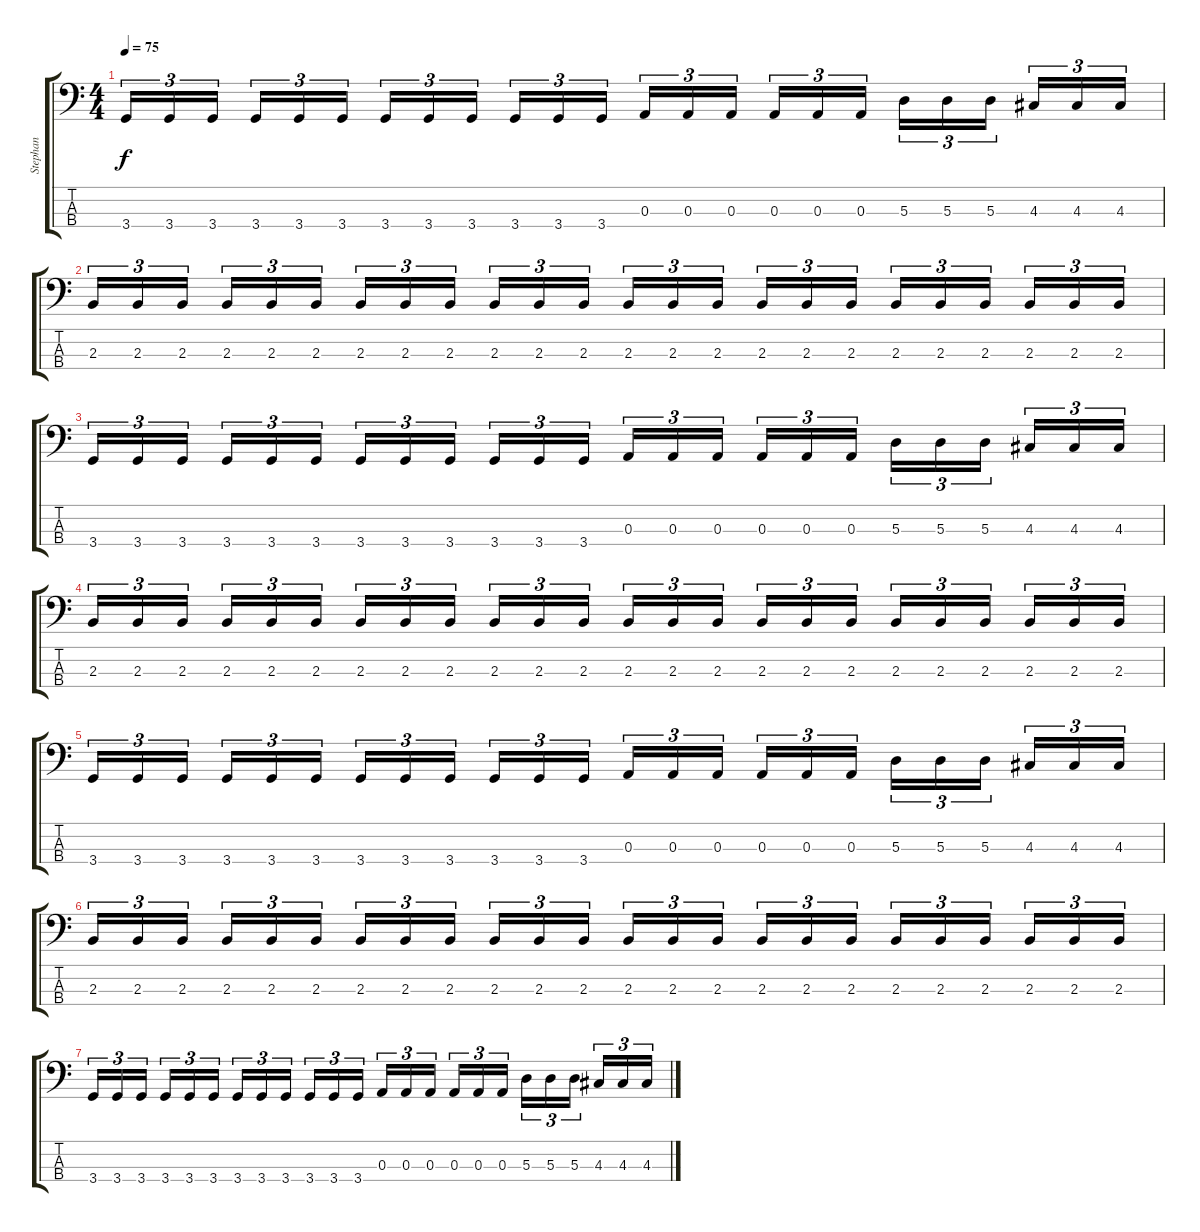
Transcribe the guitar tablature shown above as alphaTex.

\track ("Stephan" "Stephan") {instrument electricbasspick}
\staff {score tabs}
\tuning (G2 D2 A1 E1) {hide}
\ts (4 4)
\tempo 75
\clef f4
\ks c
3.4.16{tu (3 2) dy f} 3.4.16{tu (3 2)} 3.4.16{tu (3 2)} 3.4.16{tu (3 2)} 3.4.16{tu (3 2)} 3.4.16{tu (3 2)} 3.4.16{tu (3 2)} 3.4.16{tu (3 2)} 3.4.16{tu (3 2)} 3.4.16{tu (3 2)} 3.4.16{tu (3 2)} 3.4.16{tu (3 2)} 0.3.16{tu (3 2)} 0.3.16{tu (3 2)} 0.3.16{tu (3 2)} 0.3.16{tu (3 2)} 0.3.16{tu (3 2)} 0.3.16{tu (3 2)} 5.3.16{tu (3 2)} 5.3.16{tu (3 2)} 5.3.16{tu (3 2)} 4.3.16{tu (3 2)} 4.3.16{tu (3 2)} 4.3.16{tu (3 2)} |
2.3.16{tu (3 2)} 2.3.16{tu (3 2)} 2.3.16{tu (3 2)} 2.3.16{tu (3 2)} 2.3.16{tu (3 2)} 2.3.16{tu (3 2)} 2.3.16{tu (3 2)} 2.3.16{tu (3 2)} 2.3.16{tu (3 2)} 2.3.16{tu (3 2)} 2.3.16{tu (3 2)} 2.3.16{tu (3 2)} 2.3.16{tu (3 2)} 2.3.16{tu (3 2)} 2.3.16{tu (3 2)} 2.3.16{tu (3 2)} 2.3.16{tu (3 2)} 2.3.16{tu (3 2)} 2.3.16{tu (3 2)} 2.3.16{tu (3 2)} 2.3.16{tu (3 2)} 2.3.16{tu (3 2)} 2.3.16{tu (3 2)} 2.3.16{tu (3 2)} |
3.4.16{tu (3 2)} 3.4.16{tu (3 2)} 3.4.16{tu (3 2)} 3.4.16{tu (3 2)} 3.4.16{tu (3 2)} 3.4.16{tu (3 2)} 3.4.16{tu (3 2)} 3.4.16{tu (3 2)} 3.4.16{tu (3 2)} 3.4.16{tu (3 2)} 3.4.16{tu (3 2)} 3.4.16{tu (3 2)} 0.3.16{tu (3 2)} 0.3.16{tu (3 2)} 0.3.16{tu (3 2)} 0.3.16{tu (3 2)} 0.3.16{tu (3 2)} 0.3.16{tu (3 2)} 5.3.16{tu (3 2)} 5.3.16{tu (3 2)} 5.3.16{tu (3 2)} 4.3.16{tu (3 2)} 4.3.16{tu (3 2)} 4.3.16{tu (3 2)} |
2.3.16{tu (3 2)} 2.3.16{tu (3 2)} 2.3.16{tu (3 2)} 2.3.16{tu (3 2)} 2.3.16{tu (3 2)} 2.3.16{tu (3 2)} 2.3.16{tu (3 2)} 2.3.16{tu (3 2)} 2.3.16{tu (3 2)} 2.3.16{tu (3 2)} 2.3.16{tu (3 2)} 2.3.16{tu (3 2)} 2.3.16{tu (3 2)} 2.3.16{tu (3 2)} 2.3.16{tu (3 2)} 2.3.16{tu (3 2)} 2.3.16{tu (3 2)} 2.3.16{tu (3 2)} 2.3.16{tu (3 2)} 2.3.16{tu (3 2)} 2.3.16{tu (3 2)} 2.3.16{tu (3 2)} 2.3.16{tu (3 2)} 2.3.16{tu (3 2)} |
3.4.16{tu (3 2)} 3.4.16{tu (3 2)} 3.4.16{tu (3 2)} 3.4.16{tu (3 2)} 3.4.16{tu (3 2)} 3.4.16{tu (3 2)} 3.4.16{tu (3 2)} 3.4.16{tu (3 2)} 3.4.16{tu (3 2)} 3.4.16{tu (3 2)} 3.4.16{tu (3 2)} 3.4.16{tu (3 2)} 0.3.16{tu (3 2)} 0.3.16{tu (3 2)} 0.3.16{tu (3 2)} 0.3.16{tu (3 2)} 0.3.16{tu (3 2)} 0.3.16{tu (3 2)} 5.3.16{tu (3 2)} 5.3.16{tu (3 2)} 5.3.16{tu (3 2)} 4.3.16{tu (3 2)} 4.3.16{tu (3 2)} 4.3.16{tu (3 2)} |
2.3.16{tu (3 2)} 2.3.16{tu (3 2)} 2.3.16{tu (3 2)} 2.3.16{tu (3 2)} 2.3.16{tu (3 2)} 2.3.16{tu (3 2)} 2.3.16{tu (3 2)} 2.3.16{tu (3 2)} 2.3.16{tu (3 2)} 2.3.16{tu (3 2)} 2.3.16{tu (3 2)} 2.3.16{tu (3 2)} 2.3.16{tu (3 2)} 2.3.16{tu (3 2)} 2.3.16{tu (3 2)} 2.3.16{tu (3 2)} 2.3.16{tu (3 2)} 2.3.16{tu (3 2)} 2.3.16{tu (3 2)} 2.3.16{tu (3 2)} 2.3.16{tu (3 2)} 2.3.16{tu (3 2)} 2.3.16{tu (3 2)} 2.3.16{tu (3 2)} |
3.4.16{tu (3 2)} 3.4.16{tu (3 2)} 3.4.16{tu (3 2)} 3.4.16{tu (3 2)} 3.4.16{tu (3 2)} 3.4.16{tu (3 2)} 3.4.16{tu (3 2)} 3.4.16{tu (3 2)} 3.4.16{tu (3 2)} 3.4.16{tu (3 2)} 3.4.16{tu (3 2)} 3.4.16{tu (3 2)} 0.3.16{tu (3 2)} 0.3.16{tu (3 2)} 0.3.16{tu (3 2)} 0.3.16{tu (3 2)} 0.3.16{tu (3 2)} 0.3.16{tu (3 2)} 5.3.16{tu (3 2)} 5.3.16{tu (3 2)} 5.3.16{tu (3 2)} 4.3.16{tu (3 2)} 4.3.16{tu (3 2)} 4.3.16{tu (3 2)}
